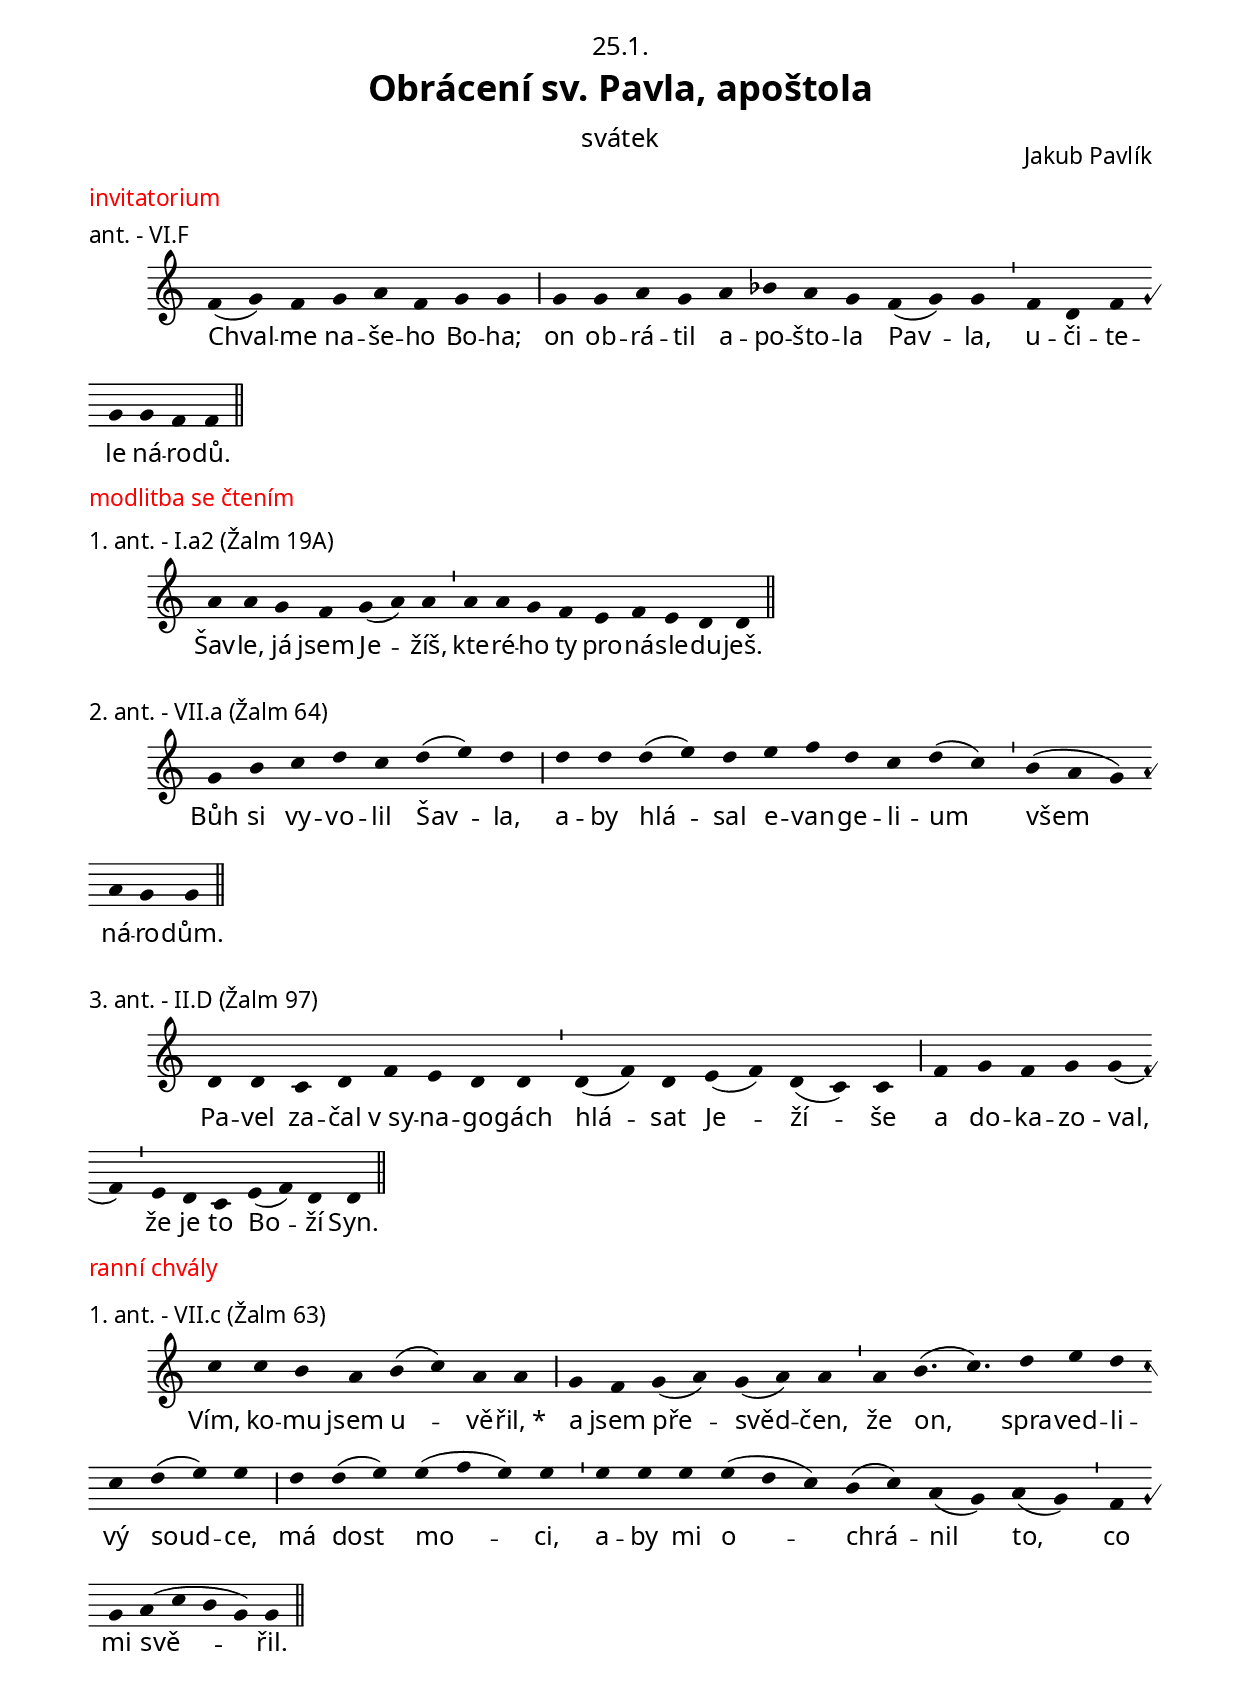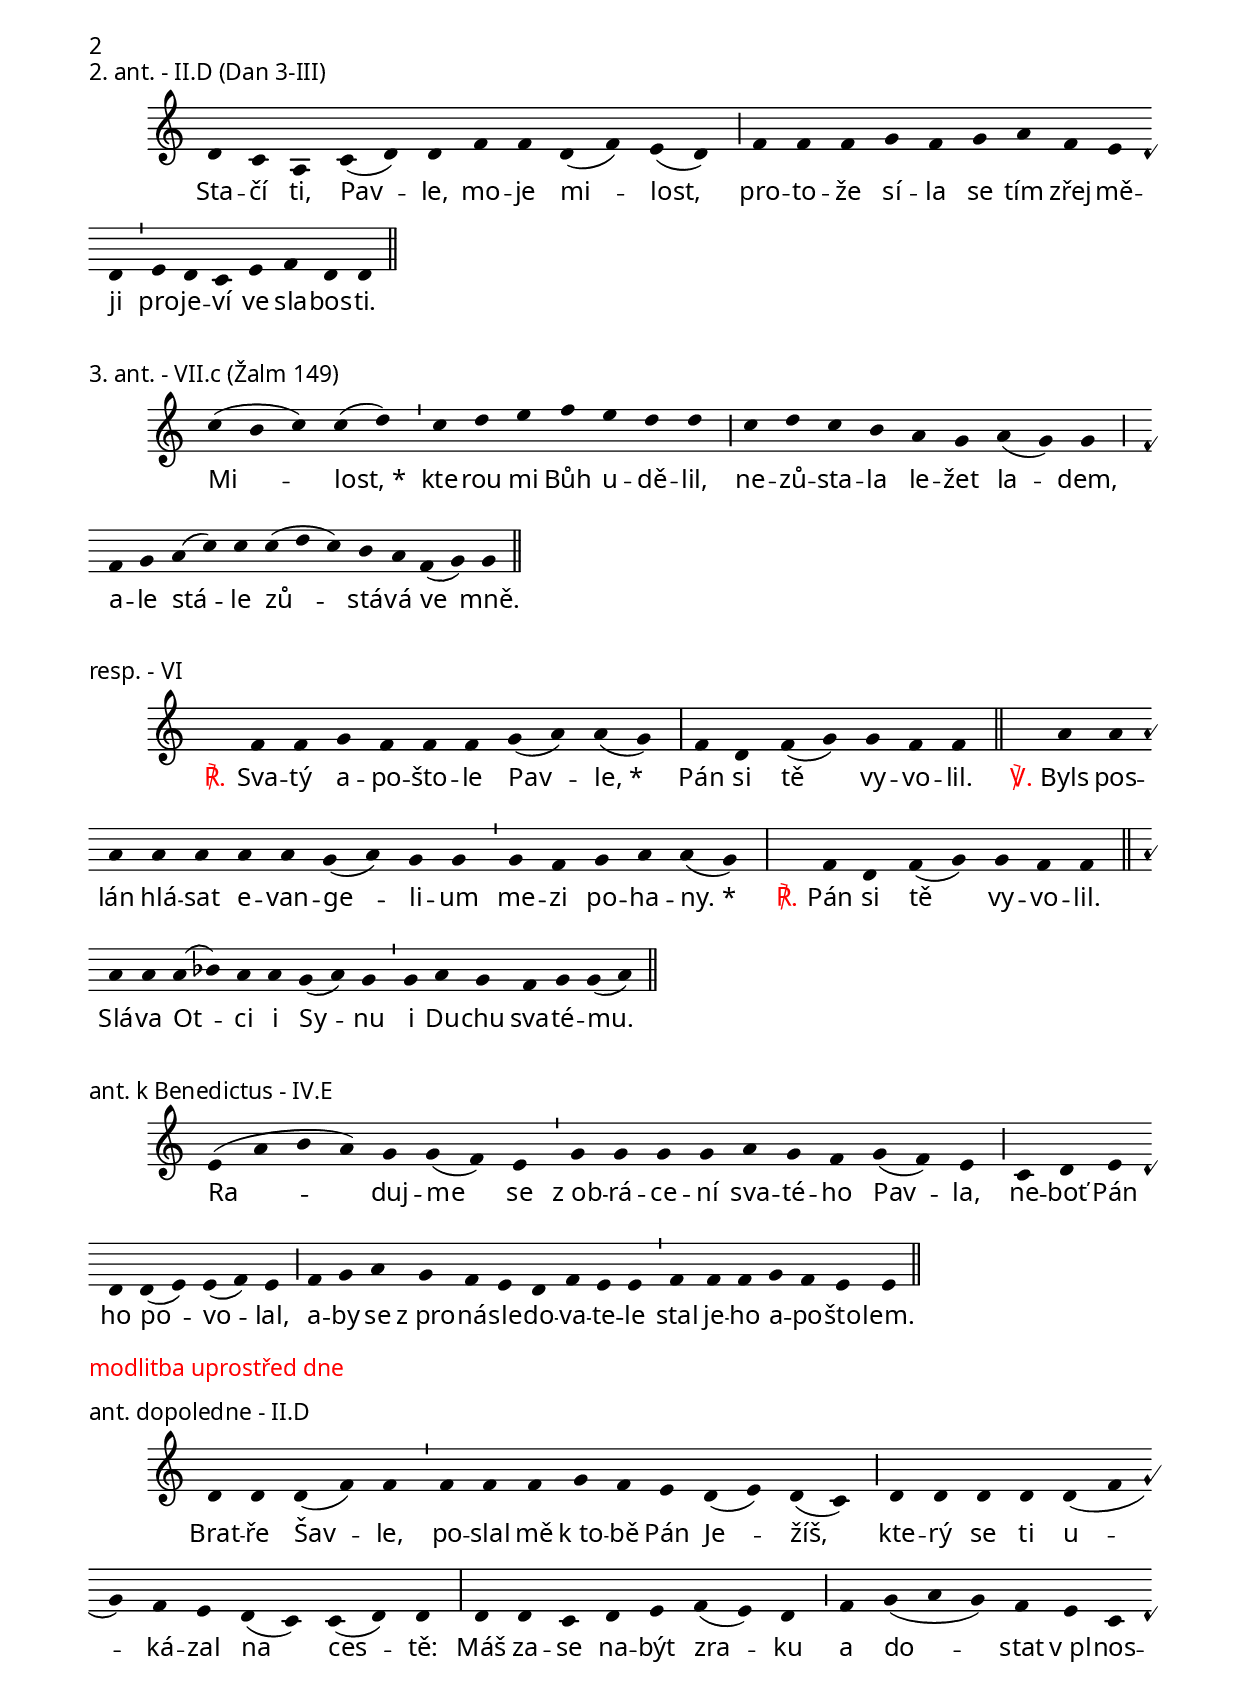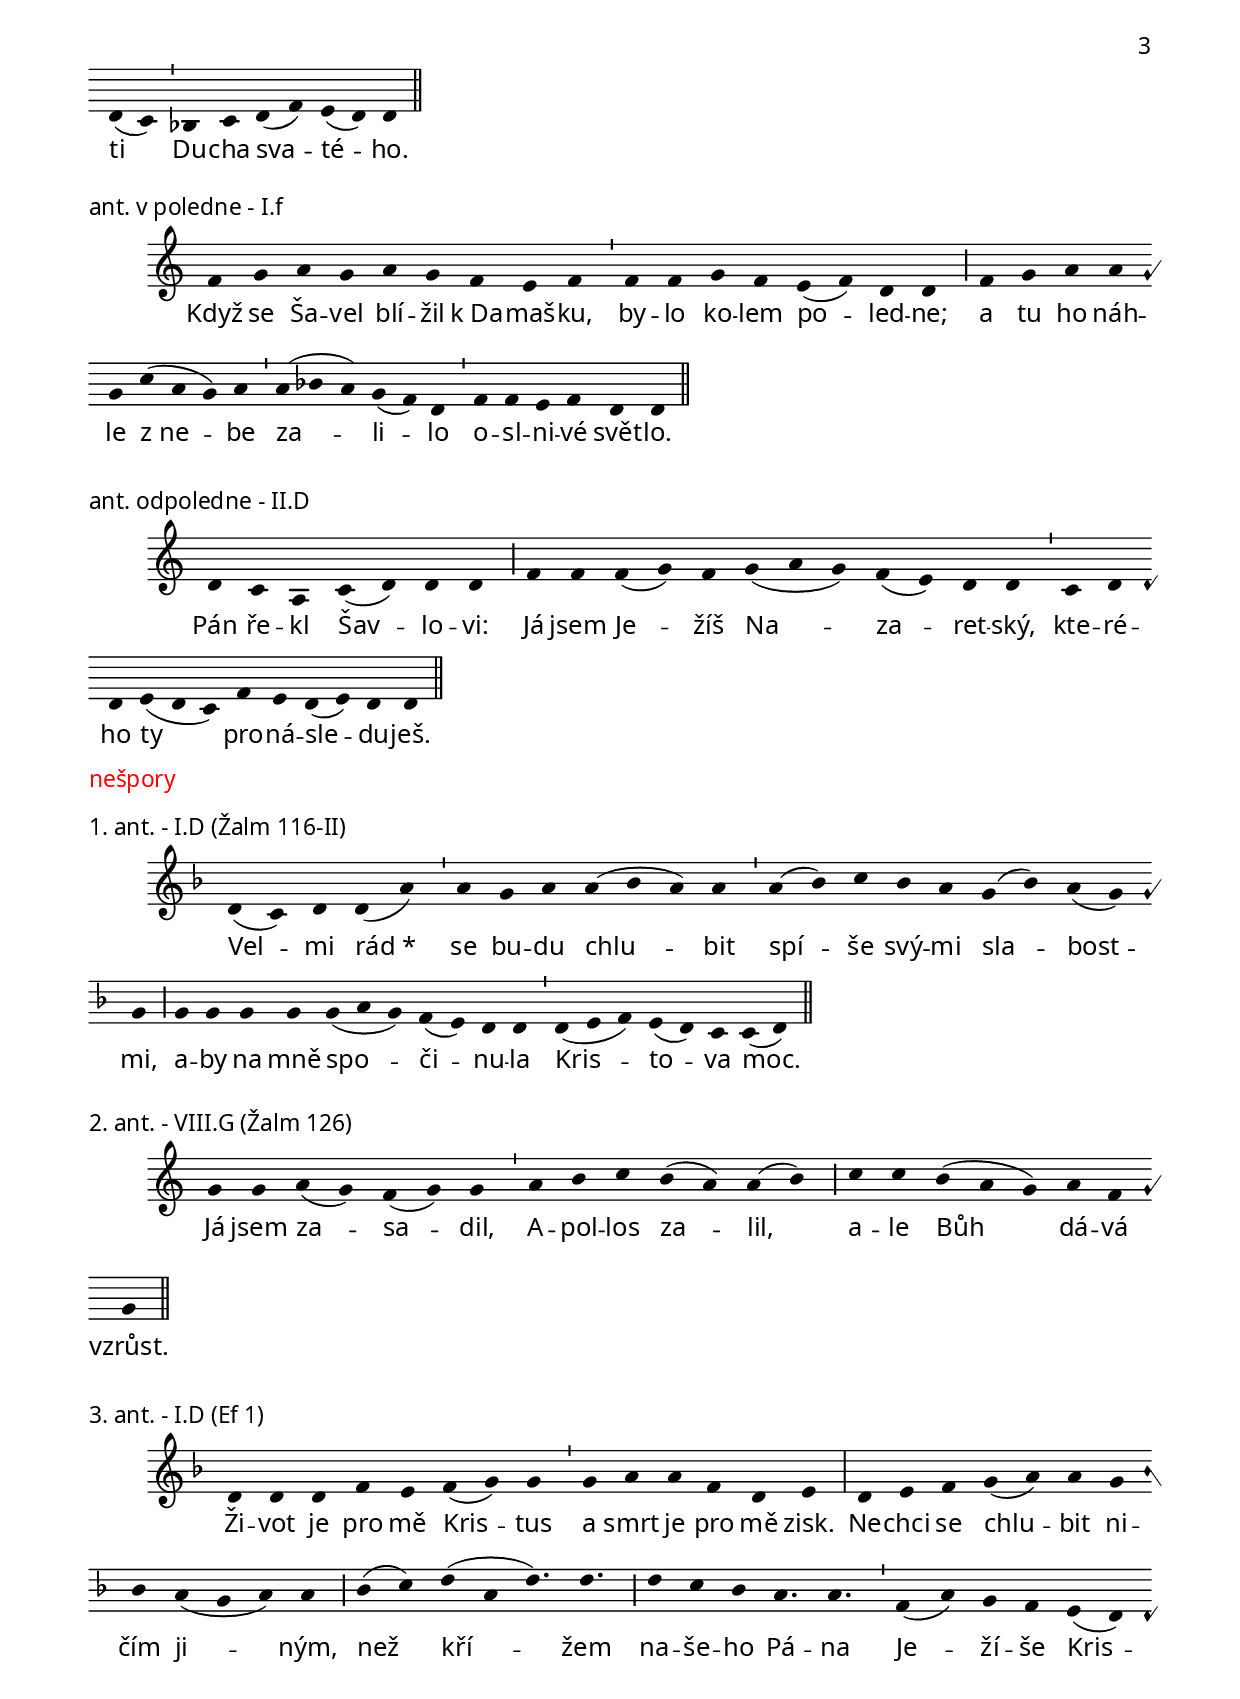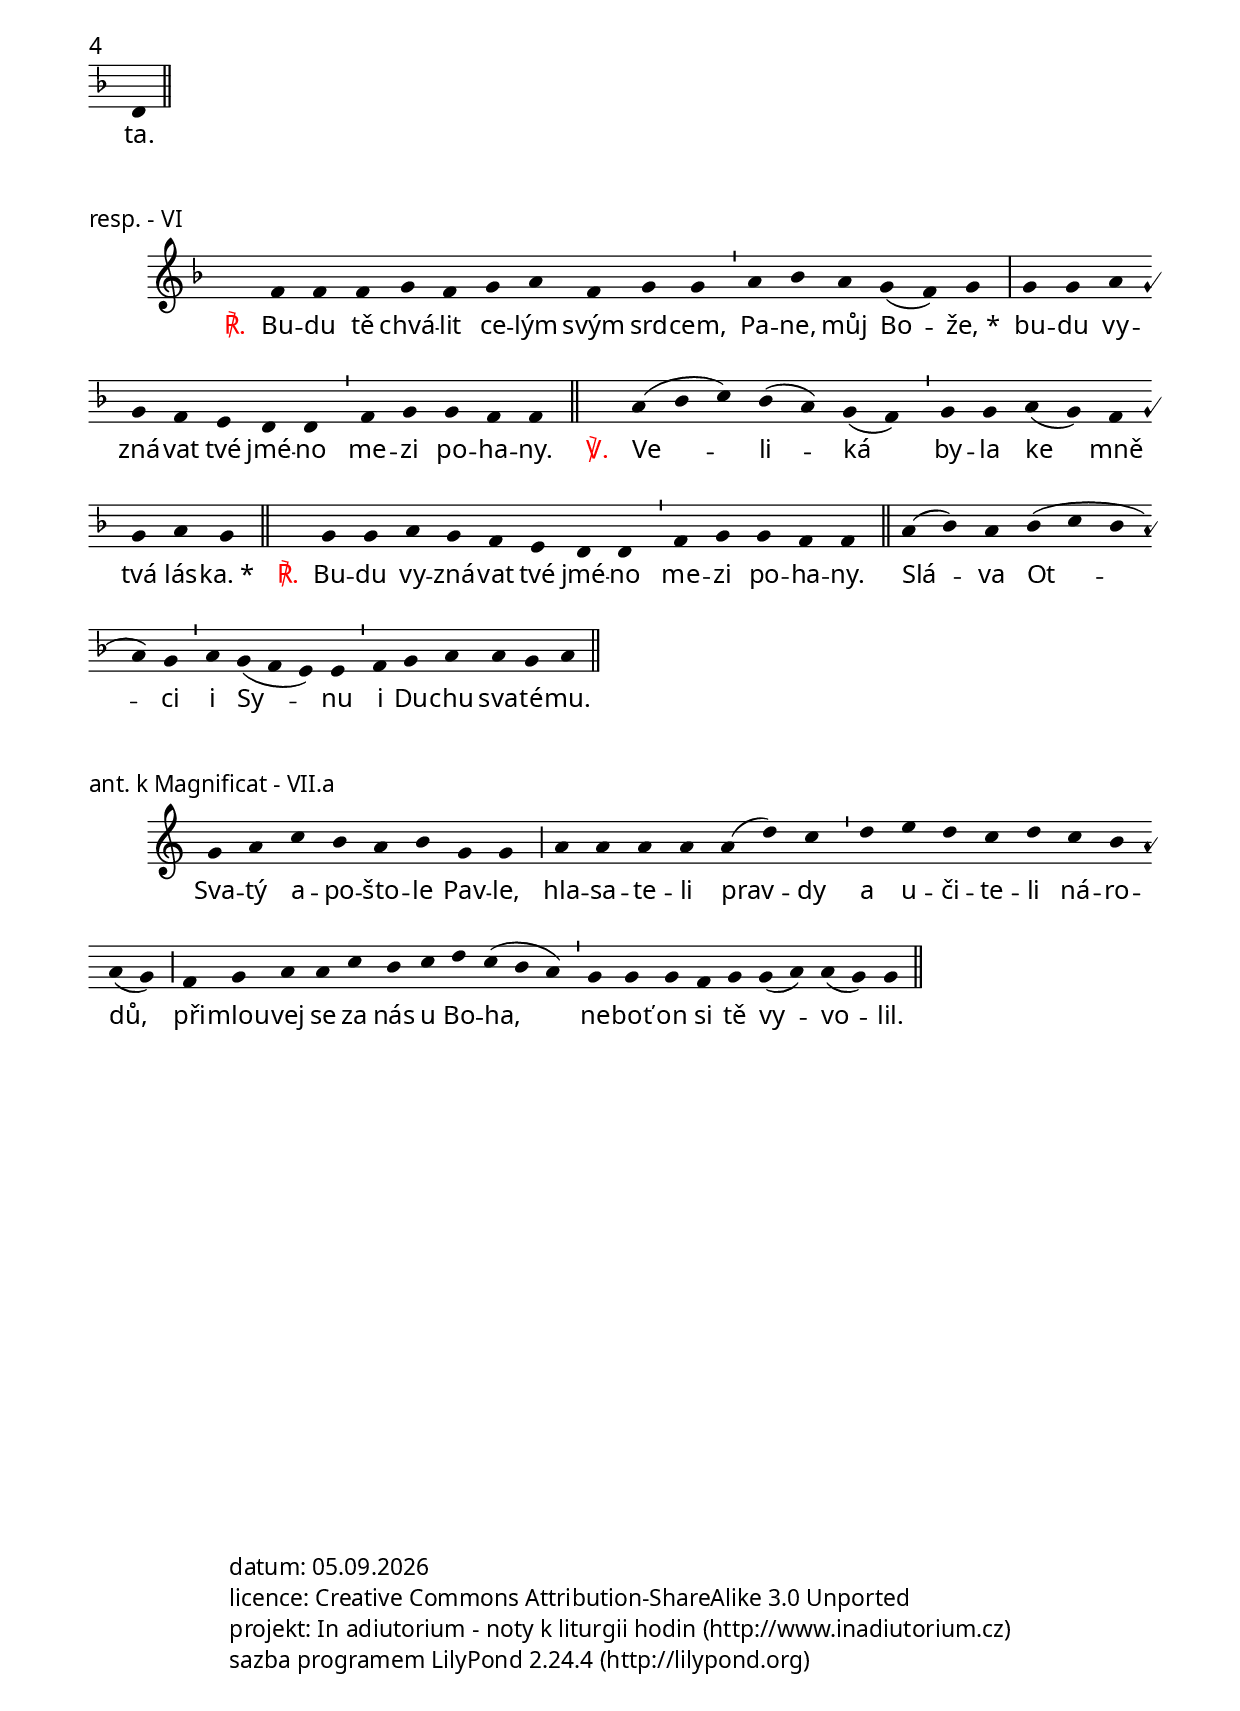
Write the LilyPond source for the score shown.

\version "2.16.0"

\include "../spolecne.ly"
\include "../dilyresponsorii.ly"

\header {
  title = \markup\titleSvatek
            "Obrácení sv. Pavla, apoštola"
            svátek
            25.1.
  composer = "Jakub Pavlík"
}

\markup {\nadpisHodinka {"invitatorium"}}

\score {
  \relative c' {
    \choralniRezim
    f4( g) f g a f g g \barMaior
    g g a g a bes a g f( g) g \barMin
    f d f g g f f \barFinalis
  }
  \addlyrics {
    Chval -- me na -- še -- ho Bo -- ha;
    on ob -- rá -- til a -- po -- što -- la Pav -- la,
    u -- či -- te -- le ná -- ro -- dů.
  }
  \header {
    quid = "ant."
    modus = "VI"
    differentia = "F"
    psalmus = ""
    id = "invit"
    piece = \markup {\sestavTitulekBezZalmu}
  }
}

\markup {\nadpisHodinka {"modlitba se čtením"}}

\score {
  \relative c'' {
    \choralniRezim
    a4 a g f g( a) a \barMin
    a a g f e f e d d \barFinalis
  }
  \addlyrics {
    Šav -- le, já jsem Je -- žíš,
    kte -- ré -- ho ty pro -- ná -- sle -- du -- ješ.
  }
  \header {
    quid = "1. ant."
    modus = "I"
    differentia = "a2"
    psalmus = "Žalm 19A"
    id = "mc-a1"
    piece = \markup {\sestavTitulek}
  }
}

\score {
  \relative c'' {
    \choralniRezim
    g4 b c d c d( e) d \barMaior
    d d d( e) d e f d c d( c) \barMin
    b( a g) a g g \barFinalis
  }
  \addlyrics {
    Bůh si vy -- vo -- lil Šav -- la,
    a -- by hlá -- sal e -- van -- ge -- li -- um
    všem ná -- ro -- dům.
  }
  \header {
    quid = "2. ant."
    modus = "VII"
    differentia = "a"
    psalmus = "Žalm 64"
    placet = "dlouhé melisma na _všem_ se mi nelíbí"
    id = "mc-a2"
    piece = \markup {\sestavTitulek}
  }
}

\score {
  \relative c' {
    \choralniRezim
    d4 d c d f e d d \barMin
    d( f) d e( f) d( c) c \barMaior
    f g f g g( f) \barMin
    e d c e( f) d d \barFinalis
  }
  \addlyrics {
    Pa -- vel za -- čal v_sy -- na -- go -- gách
    hlá -- sat Je -- ží -- še
    a do -- ka -- zo -- val,
    že je to Bo -- ží Syn.
  }
  \header {
    quid = "3. ant."
    modus = "II"
    differentia = "D"
    psalmus = "Žalm 97"
    id = "mc-a3"
    piece = \markup {\sestavTitulek}
  }
}


\markup {\nadpisHodinka {"ranní chvály"}}

\score {
  \relative c'' {
    \choralniRezim
    c4 c b a b( c) a a \barMaior
    g f g( a) g( a) a \barMin a b4.( c) d4 e d c d( e) e \barMaior
    d d( e) e( f e) e \barMin
    e e e e( d c) b( c) a( g) a( g) \barMin f g a( c b g) g \barFinalis
  }
  \addlyrics {
    Vím, ko -- mu jsem u -- vě -- řil,_*
    a jsem pře -- svěd -- čen, že on, spra -- ved -- li -- vý soud -- ce,
    má dost mo -- ci,
    a -- by mi o -- chrá -- nil to, co mi svě -- řil.
  }
  \header {
    quid = "1. ant."
    modus = "VII"
    differentia = "c"
    psalmus = "Žalm 63"
    fial = "fial://sanktoral/0629petraapavla.ly#rch-a1"
    id = "rch-a1"
    piece = \markup {\sestavTitulek}
  }
}

\score {
  \relative c' {
    \choralniRezim
    d4 c a c( d) d f f d( f) e( d) \barMaior
    f f f g f g a f e d \barMin
    e d c e f d d \barFinalis
  }
  \addlyrics {
    Sta -- čí ti, Pav -- le, mo -- je mi -- lost,
    pro -- to -- že sí -- la se tím zřej -- mě -- ji
    pro -- je -- ví ve sla -- bos -- ti.
  }
  \header {
    quid = "2. ant."
    modus = "II"
    differentia = "D"
    psalmus = "Dan 3-III"
    id = "rch-a2"
    piece = \markup {\sestavTitulek}
  }
}

\score {
  \relative c'' {
    \choralniRezim
    c4( b c) c( d) \barMin c d e f e d d \barMaior
    c d c b a g a( g) g \barMaior
    f g a( c) c c( d c) b a f( g) g \barFinalis
  }
  \addlyrics {
    Mi -- lost,_* kte -- rou mi Bůh u -- dě -- lil,
    ne -- zů -- sta -- la le -- žet la -- dem,
    a -- le stá -- le zů -- stá -- vá ve mně.
  }
  \header {
    quid = "3. ant."
    modus = "VII"
    differentia = "c"
    psalmus = "Žalm 149"
    fial = "fial://sanktoral/0629petraapavla.ly#rch-a2"
    id = "rch-a3"
    piece = \markup {\sestavTitulek}
  }
}

\score {
  \relative c' {
    \choralniRezim

    % R
    \neviditelna f
    f4 f g f f f g( a) a( g) \barMax
    f d f( g) g f f \barFinalis
    % V
    \neviditelna a
    a4 a a a a a a g( a) g g \barMin g f g a a( g) \barMax
    % R
    \neviditelna f
    f d f( g) g f f \barFinalis
    % Slava
    \respVIdoxologie \barFinalis
  }
  \addlyrics {
    \Response Sva -- tý a -- po -- što -- le Pav -- le,_*
    Pán si tě vy -- vo -- lil.
    \Verse Byls pos -- lán hlá -- sat e -- van -- ge -- li -- um me -- zi po -- ha -- ny._*
    \Response Pán si tě vy -- vo -- lil.
    \textRespDoxologie
  }
  \header {
    quid = "resp."
    modus = "VI"
    id = "rch-r"
    piece = \markup {\sestavTitulekResp}
  }
}

\score {
  \relative c' {
    \choralniRezim
    e4( a b a) g g( f) e \barMin g g g g a g f g( f) e \barMaior
    c d e d d( e) e( f) e \barMaior
    f g a g f e d f e e \barMin
    f f f g f e e \barFinalis
  }
  \addlyrics {
    Ra -- duj -- me se z_ob -- rá -- ce -- ní sva -- té -- ho Pav -- la,
    ne -- boť Pán ho po -- vo -- lal,
    a -- by se z_pro -- ná -- sle -- do -- va -- te -- le
    stal je -- ho a -- po -- što -- lem.
  }
  \header {
    quid = "ant. k Benedictus"
    modus = "IV"
    differentia = "E"
    psalmus = ""
    placet = "nelíbí"
    id = "rch-aben"
    piece = \markup {\sestavTitulekBezZalmu}
  }
}

\markup {\nadpisHodinka {"modlitba uprostřed dne"}}

\score {
  \relative c' {
    \choralniRezim
    d4 d d( f) f \barMin
    f f f g f e d( e) d( c) \barMaior
    d d d d d( f g) f e d( c) c( d) d \barMax
    d d c d e f( e) d \barMaior
    f g( a g) f e c d( c) \barMin bes c d( f) e( d) d \barFinalis
  }
  \addlyrics {
    Brat -- ře Šav -- le,
    po -- slal mě k_to -- bě Pán Je -- žíš,
    kte -- rý se ti u -- ká -- zal na ces -- tě:
    Máš za -- se na -- být zra -- ku
    a do -- stat v_pl -- nos -- ti Du -- cha sva -- té -- ho.
  }
  \header {
    quid = "ant. dopoledne"
    modus = "II"
    differentia = "D"
    psalmus = ""
    placet = "lépe"
    id = "tercie"
    piece = \markup {\sestavTitulekBezZalmu}
  }
}

\score {
  \relative c' {
    \choralniRezim
    f4 g a g a g f e f \barMin
    f f g f e( f) d d \barMaior
    f g a a g c( a g) a \barMin
    a( bes a) g( f) d \barMin f f e f d d \barFinalis
  }
  \addlyrics {
    Když se Ša -- vel blí -- žil k_Da -- maš -- ku,
    by -- lo ko -- lem po -- led -- ne;
    a tu ho náh -- le z_ne -- be
    za -- li -- lo o -- sl -- ni -- vé svět -- lo.
  }
  \header {
    quid = "ant. v poledne"
    modus = "I"
    differentia = "f"
    psalmus = ""
    placet = "lépe"
    id = "sexta"
    piece = \markup {\sestavTitulekBezZalmu}
  }
}

\score {
  \relative c' {
    \choralniRezim
    d4 c a c( d) d d \barMaior
    f f f( g) f g( a g) f( e) d d \barMin
    c d d e( d c) f e d( e) d d \barFinalis
  }
  \addlyrics {
    Pán ře -- kl Šav -- lo -- vi:
    Já jsem Je -- žíš Na -- za -- ret -- ský,
    kte -- ré -- ho ty pro -- ná -- sle -- du -- ješ.
  }
  \header {
    quid = "ant. odpoledne"
    modus = "II"
    differentia = "D"
    psalmus = ""
    placet = "lépe"
    id = "nona"
    piece = \markup {\sestavTitulekBezZalmu}
  }
}

\markup {\nadpisHodinka {"nešpory"}}

\score {
  \relative c' {
    \choralniRezim
    \key f \major
    d4( c) d d( a') \barMin a g a a( bes a) a \barMin a( bes) c bes a g( bes) a( g) g \barMaior
    g g g g g( a g) f( e) d d \barMin d( e f) e( d) c c( d) \barFinalis
  }
  \addlyrics {
    Vel -- mi rád_* se bu -- du chlu -- bit spí -- še svý -- mi sla -- bost -- mi,
    a -- by na mně spo -- či -- nu -- la Kris -- to -- va moc.
  }
  \header {
    quid = "1. ant."
    modus = "I"
    differentia = "D"
    psalmus = "Žalm 116-II"
    fial = "fial://sanktoral/0629petraapavla.ly#2ne-a2"
    id = "ne-a1"
    piece = \markup {\sestavTitulek}
  }
}

\score {
  \relative c'' {
    \choralniRezim
    g4 g a( g) f( g) g \barMin
    a b c b( a) a( b) \barMaior
    c c b( a g) a f g \barFinalis
  }
  \addlyrics {
    Já jsem za -- sa -- dil,
    A -- pol -- los za -- lil,
    a -- le Bůh dá -- vá vzrůst.
  }
  \header {
    quid = "2. ant."
    modus = "VIII"
    differentia = "G"
    psalmus = "Žalm 126"
    placet = "nezpěvná"
    id = "ne-a2"
    piece = \markup {\sestavTitulek}
  }
}

\score {
  \relative c' {
    \choralniRezim
    \key f \major
    d4 d d f e f( g) g \barMin
    g a a f d e \barMax

    d e f g( a) a g bes a( g a) a \barMaior
    bes( c) d( a d4.) d \barMaior
    d4 c bes a4. a \barMin f4( a) g f e( d) d \barFinalis
  }
  \addlyrics {
    Ži -- vot je pro mě Kris -- tus
    a smrt je pro mě zisk.

    Ne -- chci se chlu -- bit ni -- čím ji -- ným,
    než kří -- žem
    na -- še -- ho Pá -- na Je -- ží -- še Kris -- ta.
  }
  \header {
    quid = "3. ant."
    modus = "I"
    differentia = "D"
    psalmus = "Ef 1"
    fial = "fial://pust_svatytyden.ly#odpo"
    id = "ne-a3"
    piece = \markup {\sestavTitulek}
  }
}

\score {
  \relative c' {
    \choralniRezim
    \key f \major

    % R
    \neviditelna f
    f4 f f g f g a f g g \barMin a bes a g( f) g \barMax
    g g a g f e d d \barMin f g g f f \barFinalis
    % V
    \neviditelna a
    a( bes c) bes( a) g( f) \barMin g g a( g) f g a g \barFinalis
    % R
    \neviditelna a
    g g a g f e d d \barMin f g g f f \barFinalis
    % Slava
    a( bes) a bes( c bes a) g \barMin a g( f e) e \barMin f g a a g a \barFinalis
  }
  \addlyrics {
    \Response Bu -- du tě chvá -- lit ce -- lým svým srd -- cem,
    Pa -- ne, můj Bo -- že,_*
    bu -- du vy -- zná -- vat tvé jmé -- no me -- zi po -- ha -- ny.
    \Verse Ve -- li -- ká by -- la ke mně tvá lás -- ka._*
    \Response Bu -- du vy -- zná -- vat tvé jmé -- no me -- zi po -- ha -- ny.
    \textRespDoxologie
  }
  \header {
    quid = "resp."
    modus = "VI"
    placet = "zaslouží trochu péče; přeci jen vyzkoušet tradiční melodii"
    id = "ne-r"
    piece = \markup {\sestavTitulekResp}
  }
}

\score {
  \relative c'' {
    \choralniRezim
    g4 a c b a b g g \barMaior
    a a a a a( d) c \barMin d e d c d c b a( g) \barMaior
    f g a a c b c d c( b a) \barMin
    g g g f g g( a) a( g) g \barFinalis
  }
  \addlyrics {
    Sva -- tý a -- po -- što -- le Pav -- le,
    hla -- sa -- te -- li prav -- dy a u -- či -- te -- li ná -- ro -- dů,
    při -- mlou -- vej se za nás u Bo -- ha,
    ne -- boť on si tě vy -- vo -- lil.
  }
  \header {
    quid = "ant. k Magnificat"
    modus = "VII"
    differentia = "a"
    psalmus = ""
    placet = "lépe"
    id = "ne-amag"
    piece = \markup {\sestavTitulekBezZalmu}
  }
}